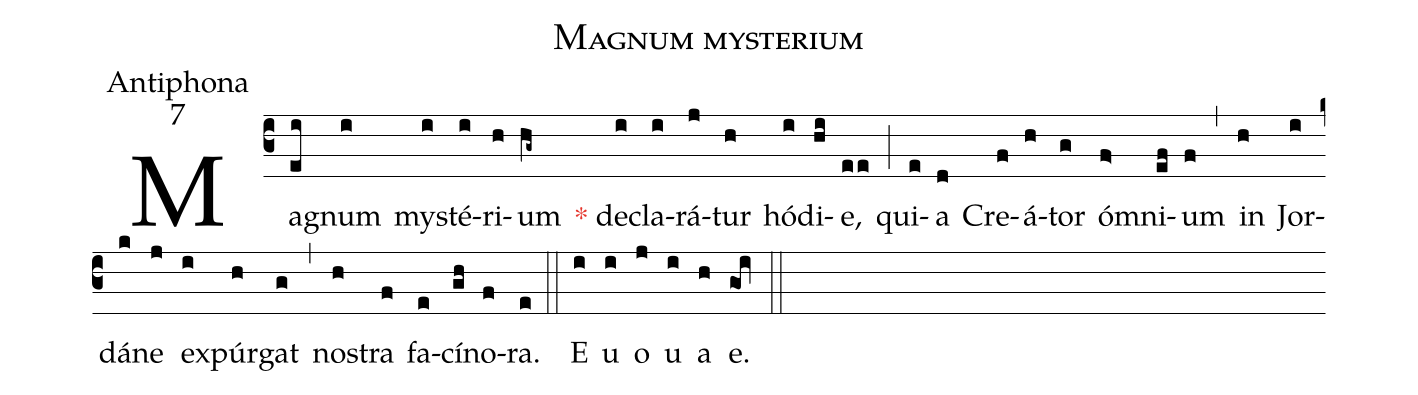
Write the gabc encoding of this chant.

name:Magnum mysterium;
office-part:Antiphona;
mode:7;
%%
(c3) Ma(ei)gnum(i) my(i)sté(i)ri(h)um(hg~) <c>*</c> de(i)cla(i)rá(j)tur(h) hó(i)di(hi)e,(ee) (;) qui(e)a(d) Cre(f)á(h)tor(g) ó(f>)mni(ef)um(f) (,) in(h) Jor(i)dá(k)ne(j) ex(i)púr(h)gat(g) (,) no(h)stra(f) fa(e)cí(gh)no(f)ra.(e) (::) E(i) u(i) o(j) u(i) a(h) e.(goi) (::)
